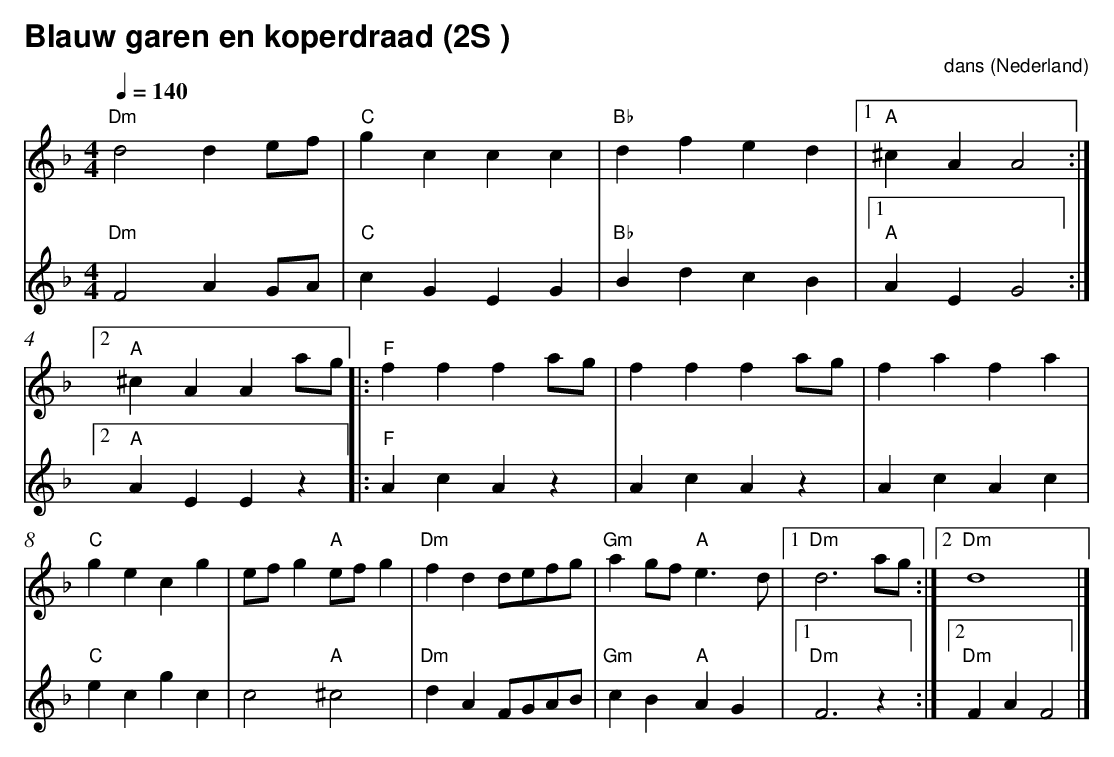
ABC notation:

X:1
T:Blauw garen en koperdraad (2S )
C:dans
O:Nederland
M:4/4
L:1/8
Q:1/4=140
K:F
V:1
"Dm"d4 d2 ef|"C" g2 c2 c2 c2 |"Bb"d2f2e2d2 |1 "A" ^c2 A2 A4:|2 "A" ^c2 A2A2 ag||\
|:"F" f2f2f2 ag| f2f2f2 ag| f2a2 f2a2 |"C" g2e2 c2 g2| ef g2 "A"ef g2 |"Dm" f2d2 defg|
 "Gm" a2 gf "A" e3 d|1 "Dm"d6 ag :|2 "Dm" d8|]
V:2
"Dm" F4 A2 GA|"C" c2G2E2G2 |"Bb" B2d2c2B2|1 "A" A2 E2 G4:|2 "A" A2 E2 E2 z2||\
|: "F" A2c2A2 z2|A2c2A2z2| A2c2A2c2|"C" e2c2g2c2|c4 "A"^c4 |
"Dm" d2A2 FGAB|"Gm" c2B2"A"A2G2|1"Dm" F6z2:|2 "Dm" F2A2F4|]
